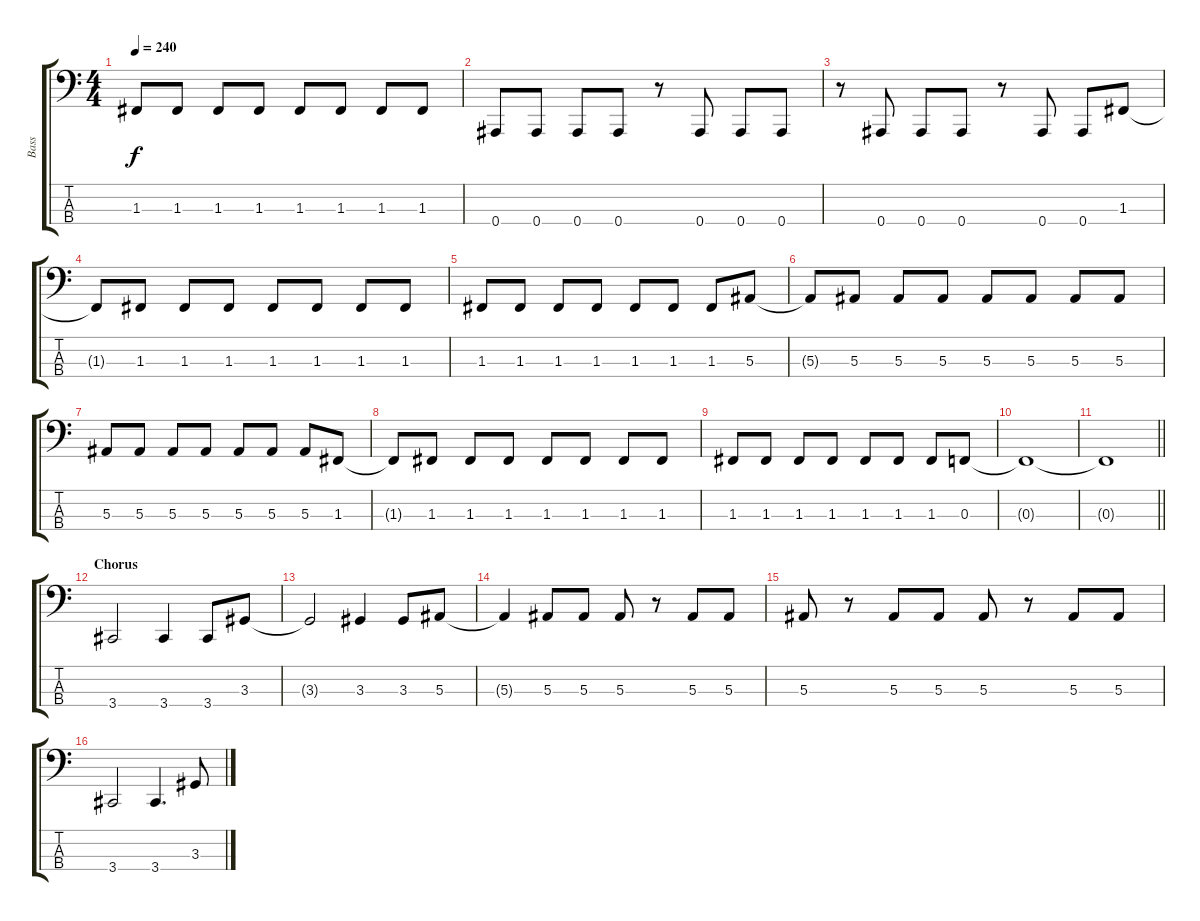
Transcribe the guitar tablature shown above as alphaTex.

\track ("Bass" "Bass") {instrument electricbassfinger}
\staff {score tabs}
\tuning (Eb2 Bb1 F1 Bb0) {hide}
\ts (4 4)
\tempo 240
\clef f4
\ks c
1.3.8{dy f} 1.3.8 1.3.8 1.3.8 1.3.8 1.3.8 1.3.8 1.3.8 |
0.4.8 0.4.8 0.4.8 0.4.8 r.8 0.4.8 0.4.8 0.4.8 |
r.8 0.4.8 0.4.8 0.4.8 r.8 0.4.8 0.4.8 1.3.8 |
1.3{t}.8 1.3.8 1.3.8 1.3.8 1.3.8 1.3.8 1.3.8 1.3.8 |
1.3.8 1.3.8 1.3.8 1.3.8 1.3.8 1.3.8 1.3.8 5.3.8 |
5.3{t}.8 5.3.8 5.3.8 5.3.8 5.3.8 5.3.8 5.3.8 5.3.8 |
5.3.8 5.3.8 5.3.8 5.3.8 5.3.8 5.3.8 5.3.8 1.3.8 |
1.3{t}.8 1.3.8 1.3.8 1.3.8 1.3.8 1.3.8 1.3.8 1.3.8 |
1.3.8 1.3.8 1.3.8 1.3.8 1.3.8 1.3.8 1.3.8 0.3.8 |
0.3{t}.1 |
\barLineRight lightlight
0.3{t}.1 |
\section ("" "Chorus")
3.4.2 3.4.4 3.4.8 3.3.8 |
3.3{t}.2 3.3.4 3.3.8 5.3.8 |
5.3{t}.4 5.3.8 5.3.8 5.3.8 r.8 5.3.8 5.3.8 |
5.3.8 r.8 5.3.8 5.3.8 5.3.8 r.8 5.3.8 5.3.8 |
3.4.2 3.4.4{d} 3.3.8
